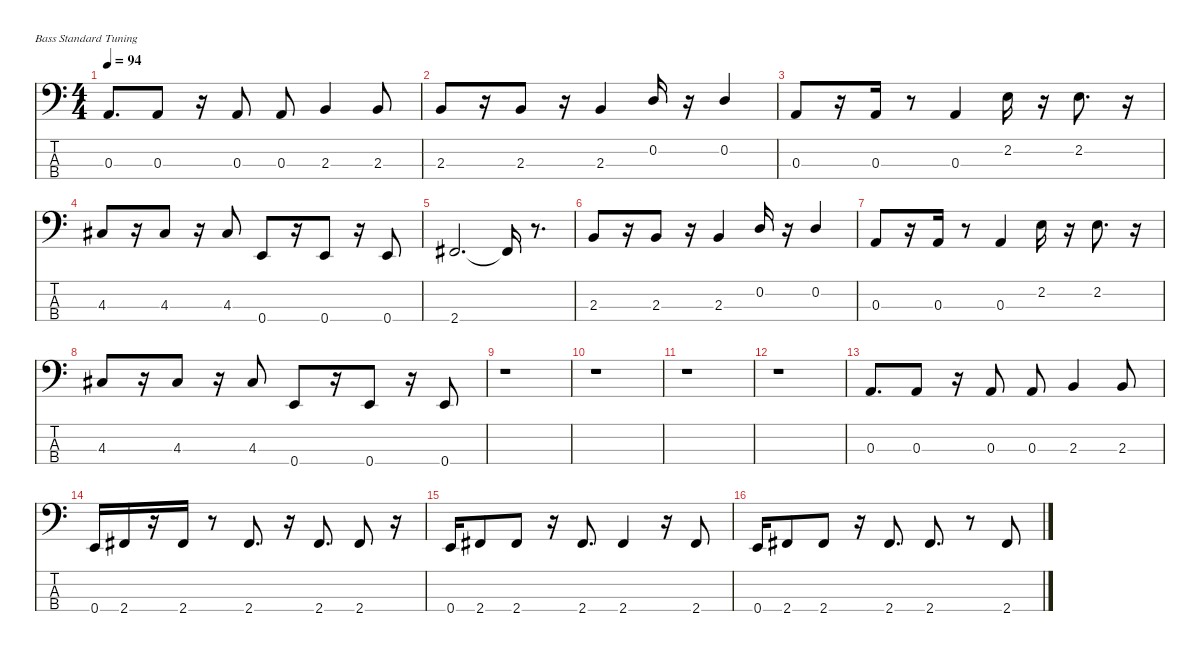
\defaultSystemsLayout 4
\hideDynamics
\bracketExtendMode nobrackets
\singleTrackTrackNamePolicy hidden
\multiTrackTrackNamePolicy hidden
\otherSystemsTrackNameOrientation horizontal
\track ("bass" "el.bs.") {instrument electricbasspick}
\staff {score tabs}
\tuning (G2 D2 A1 E1)
\ts (4 4)
\tempo 94
\clef f4
\ks c
0.3.8{d dy mf beam Up} 0.3.8{beam Up} r.16{beam Up} 0.3.8{beam Up} 0.3.8{dy mp beam Up} 2.3.4{dy mf beam Up} 2.3.8{beam Up} |
2.3.8{beam Up} r.16{beam Up} 2.3.8{beam Up} r.16{beam Up} 2.3.4{beam Up} 0.2.16{beam Up} r.16{beam Up} 0.2.4{beam Up} |
0.3.8{beam Up} r.16{beam Up} 0.3.16{beam Up} r.8{beam Up} 0.3.4{beam Up} 2.2.16{beam Down} r.16{beam Down} 2.2.8{d beam Down} r.16{beam Down} |
4.3{acc #}.8{beam Up} r.16{beam Up} 4.3{acc #}.8{dy mp beam Up} r.16{beam Up} 4.3{acc #}.8{beam Up} 0.4.8{beam Up} r.16{beam Up} 0.4.8{dy mf beam Up} r.16{beam Up} 0.4.8{dy mp beam Up} |
2.4{acc #}.2{d dy mf beam Up} 2.4{t acc #}.16{dy f beam Up} r.8{d beam Up} |
2.3.8{dy mf beam Up} r.16{beam Up} 2.3.8{beam Up} r.16{beam Up} 2.3.4{beam Up} 0.2.16{beam Up} r.16{beam Up} 0.2.4{beam Up} |
0.3.8{beam Up} r.16{beam Up} 0.3.16{beam Up} r.8{beam Up} 0.3.4{beam Up} 2.2.16{beam Down} r.16{beam Down} 2.2.8{d beam Down} r.16{beam Down} |
4.3{acc #}.8{beam Up} r.16{beam Up} 4.3{acc #}.8{dy mp beam Up} r.16{beam Up} 4.3{acc #}.8{beam Up} 0.4.8{beam Up} r.16{beam Up} 0.4.8{dy mf beam Up} r.16{beam Up} 0.4.8{dy mp beam Up} |
r.1{beam Down} |
r.1{beam Down} |
r.1{beam Down} |
r.1{beam Down} |
0.3.8{d dy mf beam Up} 0.3.8{beam Up} r.16{beam Up} 0.3.8{beam Up} 0.3.8{dy mp beam Up} 2.3.4{dy mf beam Up} 2.3.8{beam Up} |
0.4.16{beam Up} 2.4{acc #}.16{beam Up} r.16{beam Up} 2.4{acc #}.16{beam Up} r.8{beam Up} 2.4{acc #}.8{d dy f beam Up} r.16{beam Up} 2.4{acc #}.8{d dy mp beam Up} 2.4{acc #}.8{dy mf beam Up} r.16{beam Up} |
0.4.16{beam Up} 2.4{acc #}.8{beam Up} 2.4{acc #}.8{beam Up} r.16{beam Up} 2.4{acc #}.8{d dy f beam Up} 2.4{acc #}.4{dy mf beam Up} r.16{beam Up} 2.4{acc #}.8{beam Up} |
0.4.16{dy mp beam Up} 2.4{acc #}.8{dy mf beam Up} 2.4{acc #}.8{beam Up} r.16{beam Up} 2.4{acc #}.8{d beam Up} 2.4{acc #}.8{d beam Up} r.8{beam Up} 2.4{acc #}.8{beam Up}
